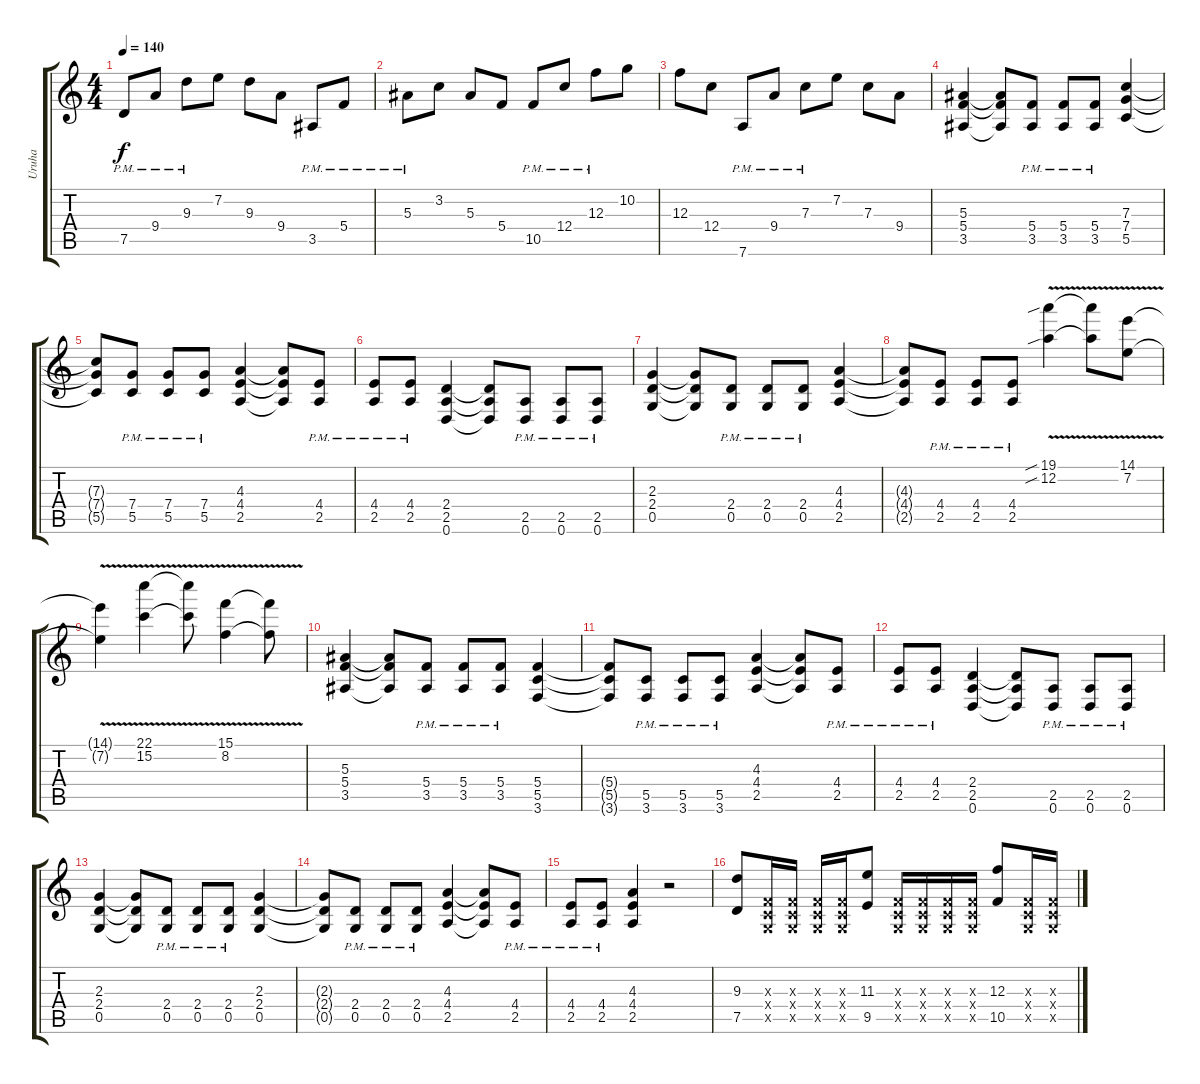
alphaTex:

\track ("Uruha" "Uruha") {instrument distortionguitar}
\staff {score tabs}
\tuning (D4 A3 F3 C3 G2 D2) {hide}
\ts (4 4)
\tempo 140
\clef g2
\ks c
7.5{pm}.8{dy f} 9.4{pm}.8 9.3{pm}.8 7.2.8 9.3.8 9.4.8 3.5{pm}.8 5.4{pm}.8 |
5.3{pm}.8 3.2.8 5.3.8 5.4.8 10.5{pm}.8 12.4{pm}.8 12.3{pm}.8 10.2.8 |
12.3.8 12.4.8 7.6{pm}.8 9.4{pm}.8 7.3{pm}.8 7.2.8 7.3.8 9.4.8 |
(5.3 5.4 3.5).4 (5.3{t} 5.4{t} 3.5{t}).8 (5.4{pm} 3.5{pm}).8 (5.4{pm} 3.5{pm}).8 (5.4{pm} 3.5{pm}).8 (7.3 7.4 5.5).4 |
(7.3{t} 7.4{t} 5.5{t}).8 (7.4{pm} 5.5{pm}).8 (7.4{pm} 5.5{pm}).8 (7.4{pm} 5.5{pm}).8 (4.3 4.4 2.5).4 (4.3{t} 4.4{t} 2.5{t}).8 (4.4{pm} 2.5{pm}).8 |
(4.4{pm} 2.5{pm}).8 (4.4{pm} 2.5{pm}).8 (2.4 2.5 0.6).4 (2.4{t} 2.5{t} 0.6{t}).8 (2.5{pm} 0.6{pm}).8 (2.5{pm} 0.6{pm}).8 (2.5{pm} 0.6{pm}).8 |
(2.3 2.4 0.5).4 (2.3{t} 2.4{t} 0.5{t}).8 (2.4{pm} 0.5{pm}).8 (2.4{pm} 0.5{pm}).8 (2.4{pm} 0.5{pm}).8 (4.3 4.4 2.5).4 |
(4.3{t} 4.4{t} 2.5{t}).8 (4.4{pm} 2.5{pm}).8 (4.4{pm} 2.5{pm}).8 (4.4{pm} 2.5{pm}).8 (19.1{v sib} 12.2{v sib}).4 (19.1{t} 12.2{t}).8 (14.1{v} 7.2{v}).8 |
(14.1{t} 7.2{t}).4 (22.1{v} 15.2{v}).4 (22.1{t} 15.2{t}).8 (15.1{v} 8.2{v}).4 (15.1{t} 8.2{t}).8 |
(5.3 5.4 3.5).4 (5.3{t} 5.4{t} 3.5{t}).8 (5.4{pm} 3.5{pm}).8 (5.4{pm} 3.5{pm}).8 (5.4{pm} 3.5{pm}).8 (5.4 5.5 3.6).4 |
(5.4{t} 5.5{t} 3.6{t}).8 (5.5{pm} 3.6{pm}).8 (5.5{pm} 3.6{pm}).8 (5.5{pm} 3.6{pm}).8 (4.3 4.4 2.5).4 (4.3{t} 4.4{t} 2.5{t}).8 (4.4{pm} 2.5{pm}).8 |
(4.4{pm} 2.5{pm}).8 (4.4{pm} 2.5{pm}).8 (2.4 2.5 0.6).4 (2.4{t} 2.5{t} 0.6{t}).8 (2.5{pm} 0.6{pm}).8 (2.5{pm} 0.6{pm}).8 (2.5{pm} 0.6{pm}).8 |
(2.3 2.4 0.5).4 (2.3{t} 2.4{t} 0.5{t}).8 (2.4{pm} 0.5{pm}).8 (2.4{pm} 0.5{pm}).8 (2.4{pm} 0.5{pm}).8 (2.3 2.4 0.5).4 |
(2.3{t} 2.4{t} 0.5{t}).8 (2.4{pm} 0.5{pm}).8 (2.4{pm} 0.5{pm}).8 (2.4{pm} 0.5{pm}).8 (4.3 4.4 2.5).4 (4.3{t} 4.4{t} 2.5{t}).8 (4.4{pm} 2.5{pm}).8 |
(4.4{pm} 2.5{pm}).8 (4.4{pm} 2.5{pm}).8 (4.3 4.4 2.5).4 r.2 |
(9.3 7.5).8 (0.3{x} 0.4{x} 0.5{x}).16 (0.3{x} 0.4{x} 0.5{x}).16 (0.3{x} 0.4{x} 0.5{x}).16 (0.3{x} 0.4{x} 0.5{x}).16 (11.3 9.5).8 (0.3{x} 0.4{x} 0.5{x}).16 (0.3{x} 0.4{x} 0.5{x}).16 (0.3{x} 0.4{x} 0.5{x}).16 (0.3{x} 0.4{x} 0.5{x}).16 (12.3 10.5).8 (0.3{x} 0.4{x} 0.5{x}).16 (0.3{x} 0.4{x} 0.5{x}).16
